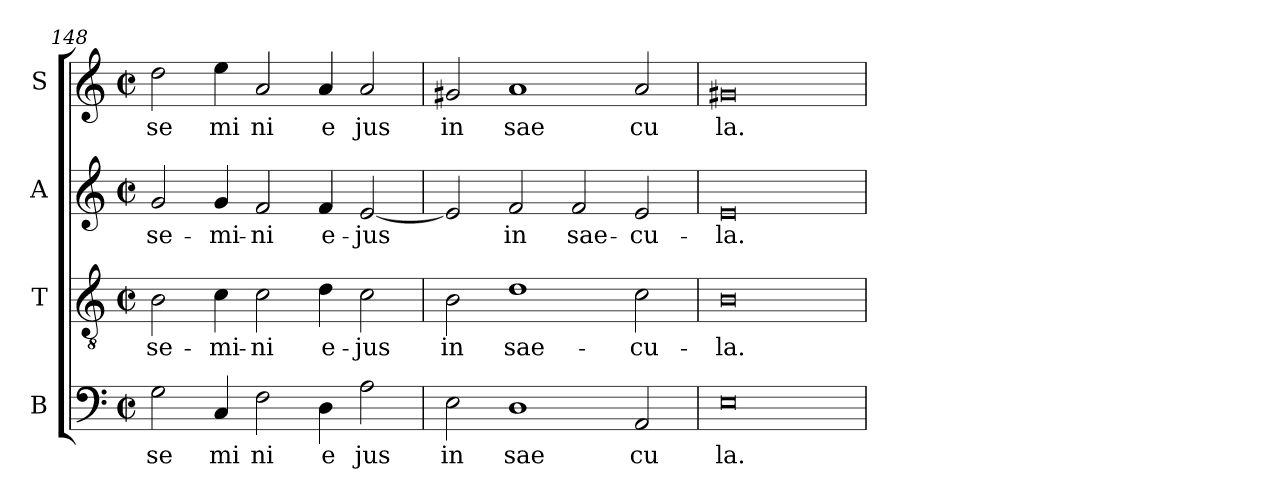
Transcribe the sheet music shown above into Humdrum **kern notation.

**kern	**text	**kern	**text	**kern	**text	**kern	**text
*part4	*part4	*part3	*part3	*part2	*part2	*part1	*part1
*staff4	*staff4	*staff3	*staff3	*staff2	*staff2	*staff1	*staff1
*I"B	*	*I"T	*	*I"A	*	*I"S	*
*I'B	*	*I'T	*	*I'A	*	*I'S	*
*clefF4	*	*clefGv2	*	*clefG2	*	*clefG2	*
*k[]	*	*k[]	*	*k[]	*	*k[]	*
*C:	*	*C:	*	*C:	*	*C:	*
*M2/2	*	*M2/2	*	*M2/2	*	*M2/2	*
*met(c|)	*	*met(c|)	*	*met(c|)	*	*met(c|)	*
=148	=148	=148	=148	=148	=148	=148	=148
!	!LO:LY:b:cj	!	!LO:LY:b:cj	!	!LO:LY:b:cj	!	!LO:LY:b:cj
2G\	se	2B\	se-	2g/	se-	2dd\	se
!	!LO:LY:b:cj	!	!LO:LY:b:cj	!	!LO:LY:b:cj	!	!LO:LY:b:cj
4C/	mi	4c\	-mi-	4g/	-mi-	4ee\	mi
!	!LO:LY:b:cj	!	!LO:LY:b:cj	!	!LO:LY:b:cj	!	!LO:LY:b:cj
2F\	ni	2c\	-ni	2f/	-ni	2a/	ni
!	!LO:LY:b:cj	!	!LO:LY:b:cj	!	!LO:LY:b:cj	!	!LO:LY:b:cj
4D\	e	4d\	e-	4f/	e-	4a/	e
!	!LO:LY:b:cj	!	!LO:LY:b:cj	!	!LO:LY:b:cj	!	!LO:LY:b:cj
2A\	jus	2c\	-jus	[<2e/	-jus	2a/	jus
=149	=149	=149	=149	=149	=149	=149	=149
!	!LO:LY:b:cj	!	!LO:LY:b:cj	!	!LO:LY:b:cj	!	!LO:LY:b:cj
2E\	in	2B\	in	2e/]	.	2g#X/	in
!	!LO:LY:b:cj	!	!LO:LY:b:cj	!	!LO:LY:b:cj	!	!LO:LY:b:cj
1D	sae	1d	sae-	2f/	in	1a	sae
!	!	!	!	!	!LO:LY:b:cj	!	!
.	.	.	.	2f/	sae-	.	.
!	!LO:LY:b:cj	!	!LO:LY:b:cj	!	!LO:LY:b:cj	!	!LO:LY:b:cj
2AA/	cu	2c\	-cu-	2e/	-cu-	2a/	cu
=150	=150	=150	=150	=150	=150	=150	=150
!	!LO:LY:b:cj	!	!LO:LY:b:cj	!	!LO:LY:b:cj	!	!LO:LY:b:cj
0E	la.	0B	-la.	0e	-la.	0g#X	la.
=!	=!	=!	=!	=!	=!	=!	=!
*-	*-	*-	*-	*-	*-	*-	*-
